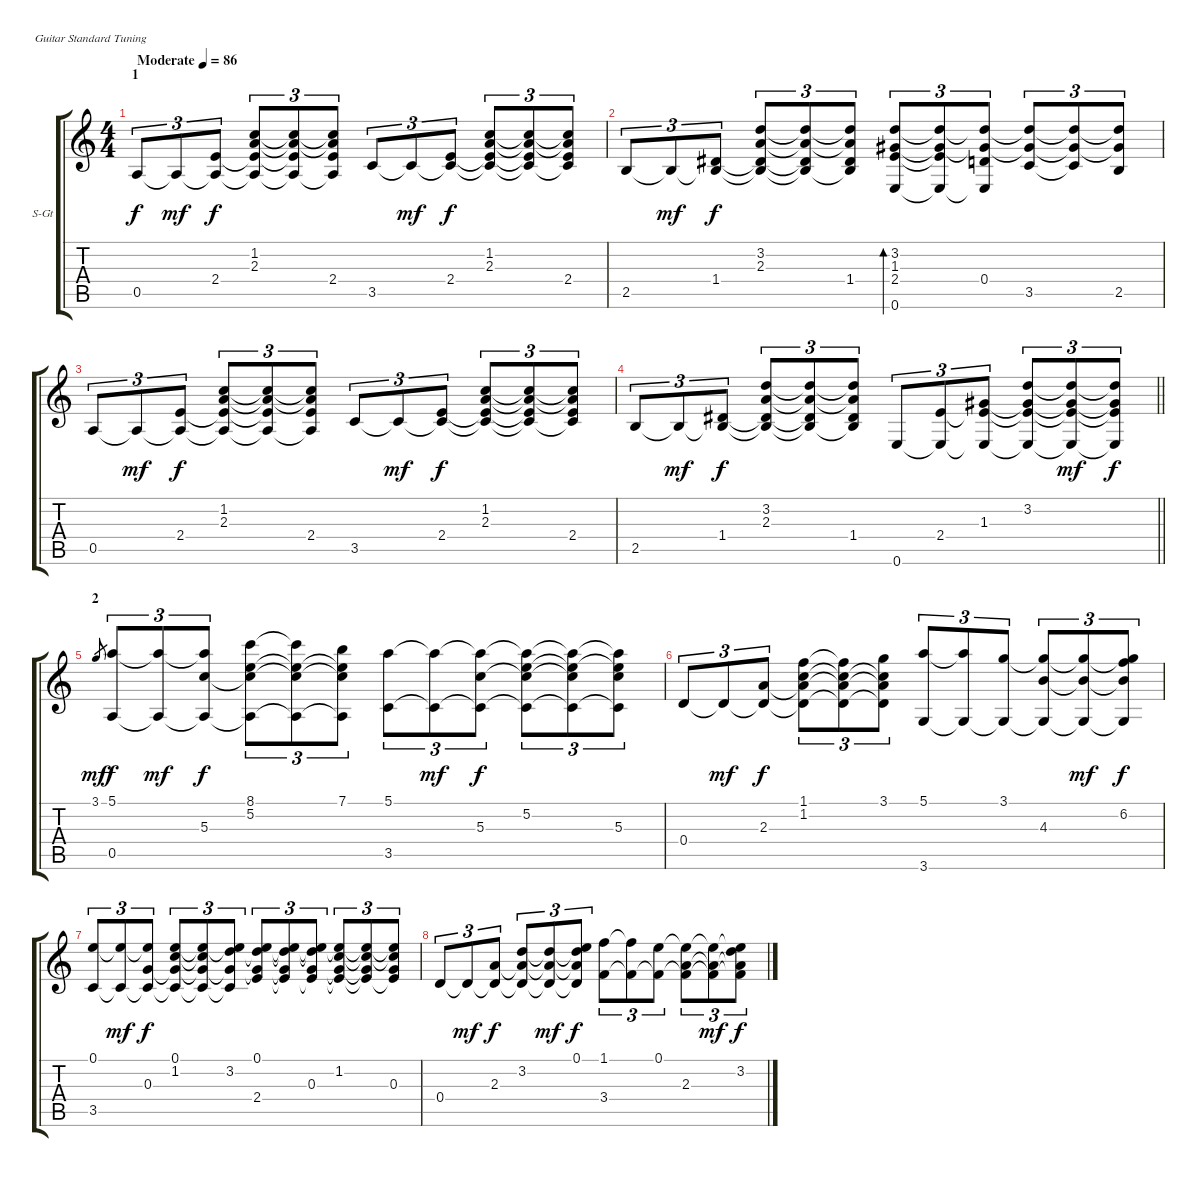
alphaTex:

\bracketExtendMode groupsimilarinstruments
\firstSystemTrackNameOrientation horizontal
\otherSystemsTrackNameOrientation horizontal
\track ("Äîðîæêà 1" "S-Gt") {instrument acousticguitarsteel}
\staff {score tabs}
\tuning (E4 B3 G3 D3 A2 E2)
\ts (4 4)
\beaming (8 2 2 2 2)
\section ("" "1")
\tempo (86 "Moderate")
\clef g2
\ks c
0.5.8{tu (3 2) dy f instrument acousticguitarsteel} 0.5{t}.8{tu (3 2) dy mf} (2.4 0.5{t}).8{tu (3 2) dy f} (1.2 2.3 2.4{t} 0.5{t}).8{tu (3 2)} (2.4{t} 1.2{t} 2.3{t} 0.5{t}).8{tu (3 2)} (1.2{t} 2.3{t} 2.4 0.5{t}).8{tu (3 2)} 3.5.8{tu (3 2)} 3.5{t}.8{tu (3 2) dy mf} (2.4 3.5{t}).8{tu (3 2) dy f} (1.2 2.3 2.4{t} 3.5{t}).8{tu (3 2)} (2.4{t} 1.2{t} 2.3{t} 3.5{t}).8{tu (3 2)} (1.2{t} 2.3{t} 2.4 3.5{t}).8{tu (3 2)} |
2.5.8{tu (3 2)} 2.5{t}.8{tu (3 2) dy mf} (1.4 2.5{t}).8{tu (3 2) dy f} (3.2 2.3 1.4{t} 2.5{t}).8{tu (3 2)} (1.4{t} 3.2{t} 2.3{t} 2.5{t}).8{tu (3 2)} (3.2{t} 2.3{t} 1.4 2.5{t}).8{tu (3 2)} (3.2 1.3 2.4 0.6).8{tu (3 2) bd 60} (2.4{t} 0.6{t} 3.2{t} 1.3{t}).8{tu (3 2)} (0.4 0.6{t} 3.2{t} 1.3{t}).8{tu (3 2)} (3.5 3.2{t} 1.3{t}).8{tu (3 2)} (3.5{t} 3.2{t} 1.3{t}).8{tu (3 2)} (3.2{t} 1.3{t} 2.5).8{tu (3 2)} |
0.5.8{tu (3 2)} 0.5{t}.8{tu (3 2) dy mf} (2.4 0.5{t}).8{tu (3 2) dy f} (1.2 2.3 2.4{t} 0.5{t}).8{tu (3 2)} (2.4{t} 1.2{t} 2.3{t} 0.5{t}).8{tu (3 2)} (1.2{t} 2.3{t} 2.4 0.5{t}).8{tu (3 2)} 3.5.8{tu (3 2)} 3.5{t}.8{tu (3 2) dy mf} (2.4 3.5{t}).8{tu (3 2) dy f} (1.2 2.3 2.4{t} 3.5{t}).8{tu (3 2)} (2.4{t} 1.2{t} 2.3{t} 3.5{t}).8{tu (3 2)} (1.2{t} 2.3{t} 2.4 3.5{t}).8{tu (3 2)} |
\barLineRight lightlight
2.5.8{tu (3 2)} 2.5{t}.8{tu (3 2) dy mf} (1.4 2.5{t}).8{tu (3 2) dy f} (3.2 2.3 1.4{t} 2.5{t}).8{tu (3 2)} (1.4{t} 3.2{t} 2.3{t} 2.5{t}).8{tu (3 2)} (3.2{t} 2.3{t} 1.4 2.5{t}).8{tu (3 2)} 0.6.8{tu (3 2)} (2.4 0.6{t}).8{tu (3 2)} (1.3 2.4{t} 0.6{t}).8{tu (3 2)} (3.2 1.3{t} 2.4{t} 0.6{t}).8{tu (3 2)} (3.2{t} 1.3{t} 2.4{t} 0.6{t}).8{tu (3 2) dy mf} (3.2{t} 1.3{t} 2.4{t} 0.6{t}).8{tu (3 2) dy f} |
\section ("" "2")
3.1.8{gr dy mf} (5.1 0.5).8{tu (3 2) dy f} (5.1{t} 0.5{t}).8{tu (3 2) dy mf} (5.1{t} 5.3 0.5{t}).8{tu (3 2) dy f} (8.1 5.2 5.3{t} 0.5{t}).8{tu (3 2)} (8.1{t} 5.2{t} 5.3{t} 0.5{t}).8{tu (3 2)} (7.1 5.2{t} 5.3{t} 0.5{t}).8{tu (3 2)} (5.1 3.5).8{tu (3 2)} (5.1{t} 3.5{t}).8{tu (3 2) dy mf} (5.3 5.1{t} 3.5{t}).8{tu (3 2) dy f} (5.2 5.3{t} 5.1{t} 3.5{t}).8{tu (3 2)} (5.3{t} 5.1{t} 5.2{t} 3.5{t}).8{tu (3 2)} (5.1{t} 5.2{t} 5.3 3.5{t}).8{tu (3 2)} |
0.4.8{tu (3 2)} 0.4{t}.8{tu (3 2) dy mf} (2.3 0.4{t}).8{tu (3 2) dy f} (1.1 1.2 2.3{t} 0.4{t}).8{tu (3 2)} (1.1{t} 1.2{t} 2.3{t} 0.4{t}).8{tu (3 2)} (3.1 1.2{t} 2.3{t} 0.4{t}).8{tu (3 2)} (5.1 3.6).8{tu (3 2)} (5.1{t} 3.6{t}).8{tu (3 2)} (3.1 3.6{t}).8{tu (3 2)} (4.3 3.1{t} 3.6{t}).8{tu (3 2)} (3.1{t} 4.3{t} 3.6{t}).8{tu (3 2) dy mf} (3.1{t} 6.2 4.3{t} 3.6{t}).8{tu (3 2) dy f} |
(0.1 3.5).8{tu (3 2)} (0.1{t} 3.5{t}).8{tu (3 2) dy mf} (0.1{t} 0.3 3.5{t}).8{tu (3 2) dy f} (0.1 1.2 3.5{t} 0.3{t}).8{tu (3 2)} (1.2{t} 0.1{t} 3.5{t} 0.3{t}).8{tu (3 2)} (0.1{t} 3.2 3.5{t} 0.3{t}).8{tu (3 2)} (0.1 2.4 0.3{t} 3.2{t}).8{tu (3 2)} (0.3{t} 3.2{t} 0.1{t} 2.4{t}).8{tu (3 2)} (3.2{t} 0.3 0.1{t} 2.4{t}).8{tu (3 2)} (1.2 0.3{t} 0.1{t} 2.4{t}).8{tu (3 2)} (0.3{t} 0.1{t} 1.2{t} 2.4{t}).8{tu (3 2)} (0.1{t} 1.2{t} 0.3 2.4{t}).8{tu (3 2)} |
0.4.8{tu (3 2)} 0.4{t}.8{tu (3 2) dy mf} (2.3 0.4{t}).8{tu (3 2) dy f} (3.2 2.3{t} 0.4{t}).8{tu (3 2)} (3.2{t} 2.3{t} 0.4{t}).8{tu (3 2) dy mf} (0.1 3.2{t} 2.3{t} 0.4{t}).8{tu (3 2) dy f} (1.1 3.4).8{tu (3 2)} (1.1{t} 3.4{t}).8{tu (3 2)} (0.1 3.4{t}).8{tu (3 2)} (2.3 0.1{t} 3.4{t}).8{tu (3 2)} (0.1{t} 2.3{t} 3.4{t}).8{tu (3 2) dy mf} (0.1{t} 3.2 2.3{t} 3.4{t}).8{tu (3 2) dy f}
